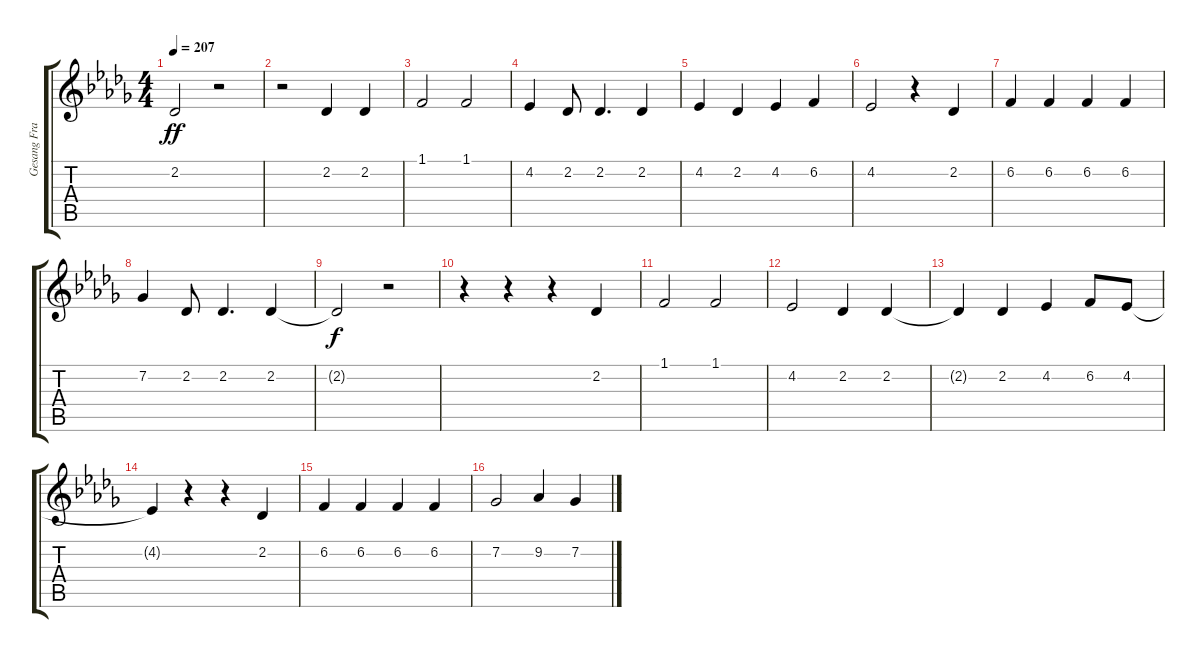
\track ("Gesang Frau " "Gesang Fra") {instrument vibraphone}
\staff {score tabs}
\tuning (E4 B3 G3 D3 A2 E2) {hide}
\ts (4 4)
\tempo 207
\clef g2
\ks bbminor
2.2.2{dy ff} r.2 |
r.2 2.2.4 2.2.4 |
1.1.2 1.1.2 |
4.2.4 2.2.8 2.2.4{d} 2.2.4 |
4.2.4 2.2.4 4.2.4 6.2.4 |
4.2.2 r.4 2.2.4 |
6.2.4 6.2.4 6.2.4 6.2.4 |
7.2.4 2.2.8 2.2.4{d} 2.2.4 |
2.2{t}.2{dy f} r.2 |
r.4 r.4 r.4 2.2.4 |
1.1.2 1.1.2 |
4.2.2 2.2.4 2.2.4 |
2.2{t}.4 2.2.4 4.2.4 6.2.8 4.2.8 |
4.2{t}.4 r.4 r.4 2.2.4 |
6.2.4 6.2.4 6.2.4 6.2.4 |
7.2.2 9.2.4 7.2{h}.4
